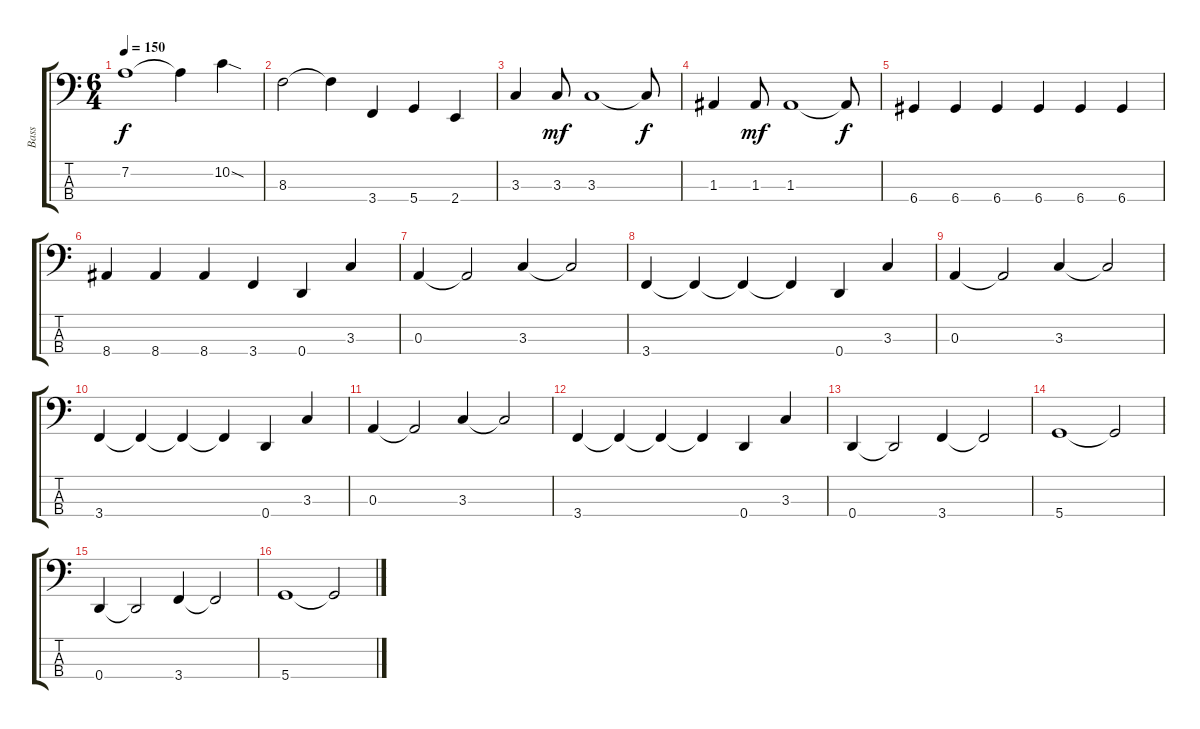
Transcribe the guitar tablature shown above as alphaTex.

\track ("Bass" "Bass") {instrument electricbassfinger}
\staff {score tabs}
\tuning (G2 D2 A1 D1) {hide}
\ts (6 4)
\tempo 150
\clef f4
\ks c
7.2.1{dy f} 7.2{t}.4 10.2{sod}.4 |
8.3.2 8.3{t}.4 3.4.4 5.4.4 2.4.4 |
3.3.4 3.3.8{dy mf} 3.3.1 3.3{t}.8{dy f} |
1.3.4 1.3.8{dy mf} 1.3.1 1.3{t}.8{dy f} |
6.4.4 6.4.4 6.4.4 6.4.4 6.4.4 6.4.4 |
8.4.4 8.4.4 8.4.4 3.4.4 0.4.4 3.3.4 |
0.3.4 0.3{t}.2 3.3.4 3.3{t}.2 |
3.4.4 3.4{t}.4 3.4{t}.4 3.4{t}.4 0.4.4 3.3.4 |
0.3.4 0.3{t}.2 3.3.4 3.3{t}.2 |
3.4.4 3.4{t}.4 3.4{t}.4 3.4{t}.4 0.4.4 3.3.4 |
0.3.4 0.3{t}.2 3.3.4 3.3{t}.2 |
3.4.4 3.4{t}.4 3.4{t}.4 3.4{t}.4 0.4.4 3.3.4 |
0.4.4 0.4{t}.2 3.4.4 3.4{t}.2 |
5.4.1 5.4{t}.2 |
0.4.4 0.4{t}.2 3.4.4 3.4{t}.2 |
5.4.1 5.4{t}.2
